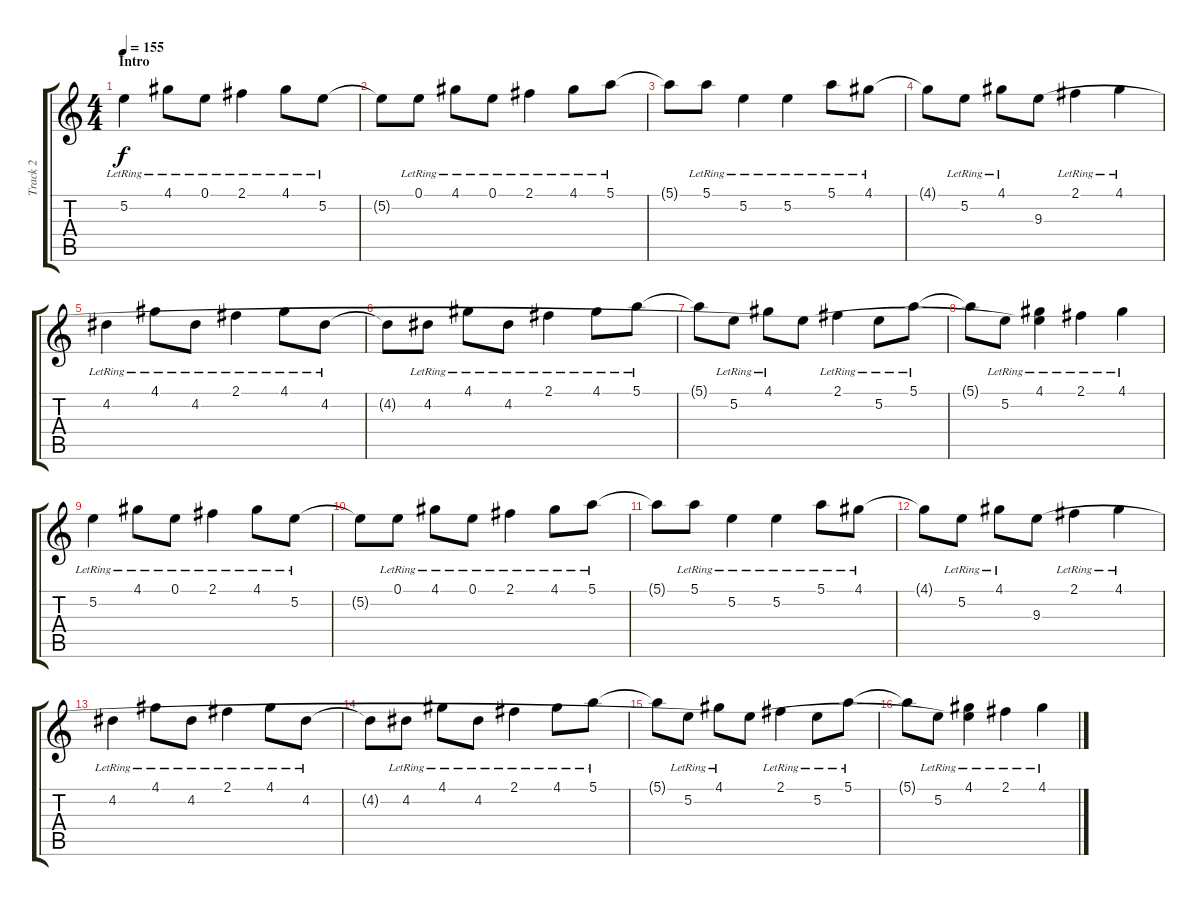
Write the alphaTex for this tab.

\track ("Track 2" "Track 2") {instrument electricguitarjazz}
\staff {score tabs}
\tuning (E4 B3 G3 D3 A2 E2) {hide}
\ts (4 4)
\section ("" "Intro")
\tempo 155
\clef g2
\ks c
5.2{lr}.4{dy f instrument electricpiano1} 4.1{lr}.8 0.1{lr}.8 2.1{lr}.4 4.1{lr}.8 5.2{lr}.8 |
5.2{t}.8 0.1{lr}.8 4.1{lr}.8 0.1{lr}.8 2.1{lr}.4 4.1{lr}.8 5.1{lr}.8 |
5.1{t}.8 5.1{lr}.8 5.2{lr}.4 5.2{lr}.4 5.1{lr}.8 4.1{lr}.8 |
4.1{t}.8 5.2{lr}.8 4.1{lr}.8 9.3.8 2.1{lr}.4 4.1{lr}.4 |
4.2{lr}.4 4.1{lr}.8 4.2{lr}.8 2.1{lr}.4 4.1{lr}.8 4.2{lr}.8 |
4.2{t}.8 4.2{lr}.8 4.1{lr}.8 4.2{lr}.8 2.1{lr}.4 4.1{lr}.8 5.1{lr}.8 |
5.1{t}.8 5.2{lr}.8 4.1{lr}.8 9.3{t}.8 2.1{lr}.4 5.2{lr}.8 5.1{lr}.8 |
5.1{t}.8 5.2{lr}.8 (4.1{lr} 9.3{t}).4 2.1{lr}.4 4.1{lr}.4 |
5.2{lr}.4 4.1{lr}.8 0.1{lr}.8 2.1{lr}.4 4.1{lr}.8 5.2{lr}.8 |
5.2{t}.8 0.1{lr}.8 4.1{lr}.8 0.1{lr}.8 2.1{lr}.4 4.1{lr}.8 5.1{lr}.8 |
5.1{t}.8 5.1{lr}.8 5.2{lr}.4 5.2{lr}.4 5.1{lr}.8 4.1{lr}.8 |
4.1{t}.8 5.2{lr}.8 4.1{lr}.8 9.3.8 2.1{lr}.4 4.1{lr}.4 |
4.2{lr}.4 4.1{lr}.8 4.2{lr}.8 2.1{lr}.4 4.1{lr}.8 4.2{lr}.8 |
4.2{t}.8 4.2{lr}.8 4.1{lr}.8 4.2{lr}.8 2.1{lr}.4 4.1{lr}.8 5.1{lr}.8 |
5.1{t}.8 5.2{lr}.8 4.1{lr}.8 9.3{t}.8 2.1{lr}.4 5.2{lr}.8 5.1{lr}.8 |
5.1{t}.8 5.2{lr}.8 (4.1{lr} 9.3{t}).4 2.1{lr}.4 4.1{lr}.4
